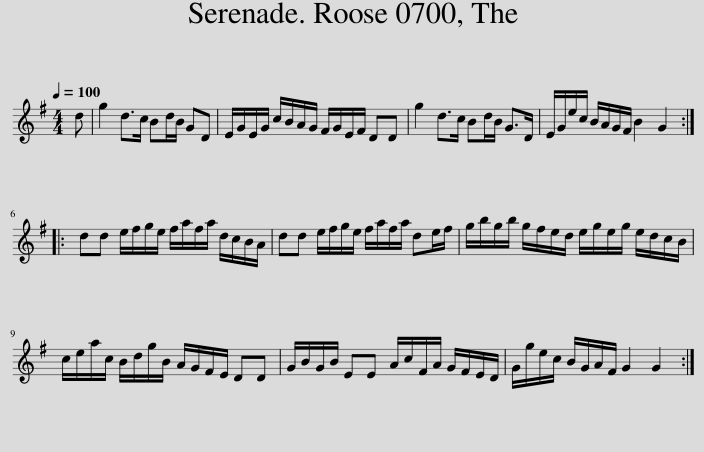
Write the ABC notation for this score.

X:1
L:1/8
Q:1/4=100
M:4/4
I:linebreak $
K:G
V:1 treble
V:1
 d | g2 d>c Bd/B/ GD | E/G/E/G/ c/B/A/G/ F/G/E/F/ DD | g2 d>c Bd/B/ G>D | E/G/e/c/ B/A/G/F/ B2 G2 ::$ %5
 dd e/f/g/e/ f/a/f/a/ d/c/B/A/ | dd e/f/g/e/ f/a/f/a/ de/f/ | g/b/g/b/ g/f/e/d/ e/g/e/g/ e/d/c/B/ |$ c/e/a/c/ B/d/g/B/ A/G/F/E/ DD | G/B/G/B/ EE A/c/F/A/ G/F/E/D/ | %10
 G/g/e/c/ B/G/A/F/ G2 G2 :| %11
